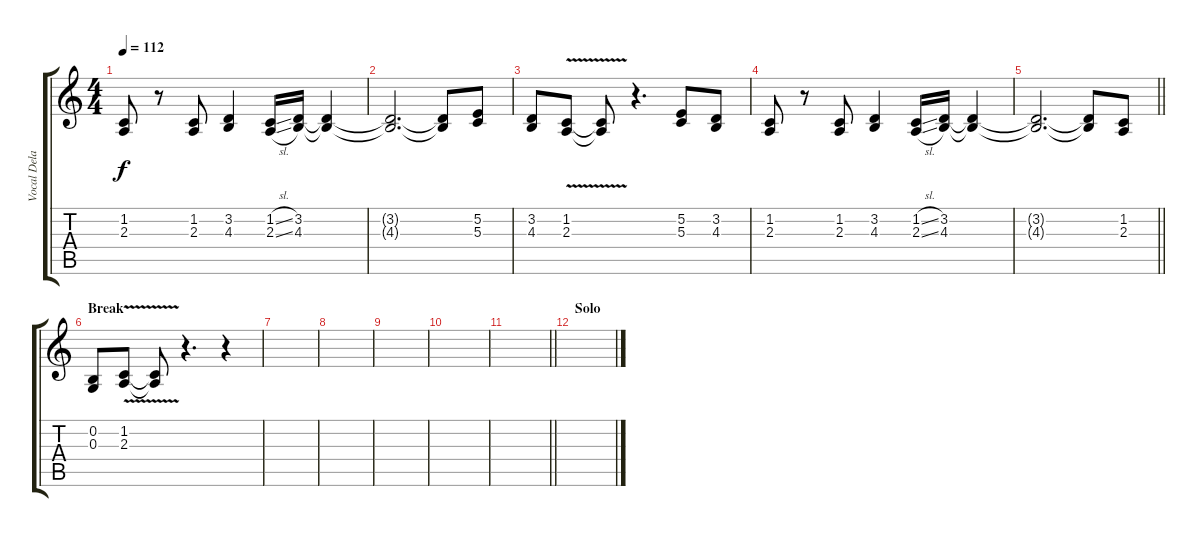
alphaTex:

\track ("Vocal Delay" "Vocal Dela") {instrument flute}
\staff {score tabs}
\tuning (E4 B3 G3 D3 A2 E2) {hide}
\ts (4 4)
\tempo 112
\clef g2
\ks c
(1.2 2.3).8{dy f} r.8 (1.2 2.3).8 (3.2 4.3).4 (1.2{sl} 2.3{sl}).16 (3.2 4.3).16 (3.2{t} 4.3{t}).4 |
(3.2{t} 4.3{t}).2{d} (3.2{t} 4.3{t}).8 (5.2 5.3).8 |
(3.2 4.3).8 (1.2{v} 2.3{v}).8 (1.2{t} 2.3{t}).8 r.4{d} (5.2 5.3).8 (3.2 4.3).8 |
(1.2 2.3).8 r.8 (1.2 2.3).8 (3.2 4.3).4 (1.2{sl} 2.3{sl}).16 (3.2 4.3).16 (3.2{t} 4.3{t}).4 |
\barLineRight lightlight
(3.2{t} 4.3{t}).2{d} (3.2{t} 4.3{t}).8 (1.2 2.3).8 |
\section ("" "Break")
(0.2 0.3).8 (1.2{v} 2.3{v}).8 (1.2{t} 2.3{t}).8 r.4{d} r.4 |
|
|
|
|
\barLineRight lightlight
|
\section ("" "Solo")
